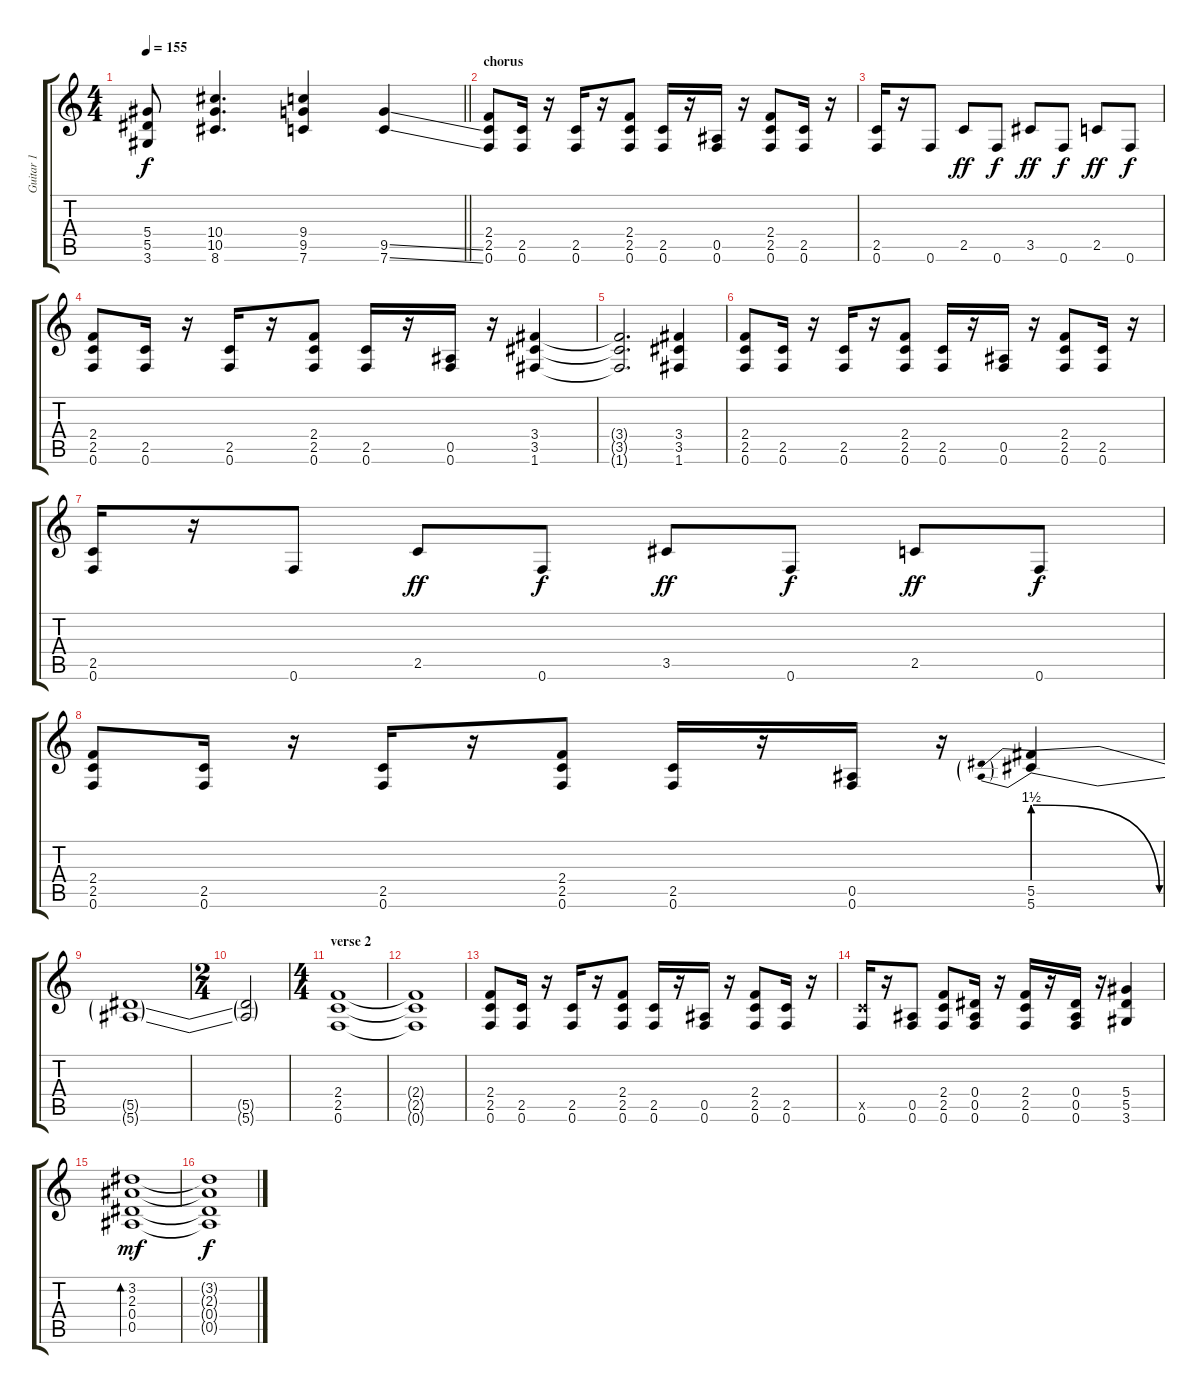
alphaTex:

\track ("Guitar 1" "Guitar 1") {instrument overdrivenguitar}
\staff {score tabs}
\tuning (F4 C4 Ab3 Eb3 Bb2 F2) {hide}
\ts (4 4)
\tempo 155
\clef g2
\barLineRight lightlight
\ks c
(5.4{t} 5.5{t} 3.6{t}).8{dy f} (10.4 10.5 8.6).4{d} (9.4 9.5 7.6).4 (9.5{ss} 7.6{ss}).4 |
\section ("" "chorus")
(2.4 2.5 0.6).8 (2.5 0.6).16 r.16 (2.5 0.6).16 r.16 (2.4 2.5 0.6).8 (2.5 0.6).16 r.16 (0.5 0.6).16 r.16 (2.4 2.5 0.6).8 (2.5 0.6).16 r.16 |
(2.5 0.6).16 r.16 0.6.8 2.5.8{dy ff} 0.6.8{dy f} 3.5.8{dy ff} 0.6.8{dy f} 2.5.8{dy ff} 0.6.8{dy f} |
(2.4 2.5 0.6).8 (2.5 0.6).16 r.16 (2.5 0.6).16 r.16 (2.4 2.5 0.6).8 (2.5 0.6).16 r.16 (0.5 0.6).16 r.16 (3.4 3.5 1.6).4 |
(3.4{t} 3.5{t} 1.6{t}).2{d} (3.4 3.5 1.6).4 |
(2.4 2.5 0.6).8 (2.5 0.6).16 r.16 (2.5 0.6).16 r.16 (2.4 2.5 0.6).8 (2.5 0.6).16 r.16 (0.5 0.6).16 r.16 (2.4 2.5 0.6).8 (2.5 0.6).16 r.16 |
(2.5 0.6).16 r.16 0.6.8 2.5.8{dy ff} 0.6.8{dy f} 3.5.8{dy ff} 0.6.8{dy f} 2.5.8{dy ff} 0.6.8{dy f} |
(2.4 2.5 0.6).8 (2.5 0.6).16 r.16 (2.5 0.6).16 r.16 (2.4 2.5 0.6).8 (2.5 0.6).16 r.16 (0.5 0.6).16 r.16 (5.5{be (prebendrelease 0 6 60 0)} 5.6{be (prebendrelease 0 6 60 0)}).4 |
(5.5{t} 5.6{t}).1 |
\ts (2 4)
(5.5{t} 5.6{t}).2 |
\ts (4 4)
\section ("" "verse 2")
(2.4 2.5 0.6).1 |
(2.4{t} 2.5{t} 0.6{t}).1 |
(2.4 2.5 0.6).8 (2.5 0.6).16 r.16 (2.5 0.6).16 r.16 (2.4 2.5 0.6).8 (2.5 0.6).16 r.16 (0.5 0.6).16 r.16 (2.4 2.5 0.6).8 (2.5 0.6).16 r.16 |
(2.5{x} 0.6).16 r.16 (0.5 0.6).8 (2.4 2.5 0.6).8 (0.4 0.5 0.6).16 r.16 (2.4 2.5 0.6).16 r.16 (0.4 0.5 0.6).16 r.16 (5.4 5.5 3.6).4 |
(3.2 2.3 0.4 0.5).1{bd 60 dy mf} |
(3.2{t} 2.3{t} 0.4{t} 0.5{t}).1{dy f}
